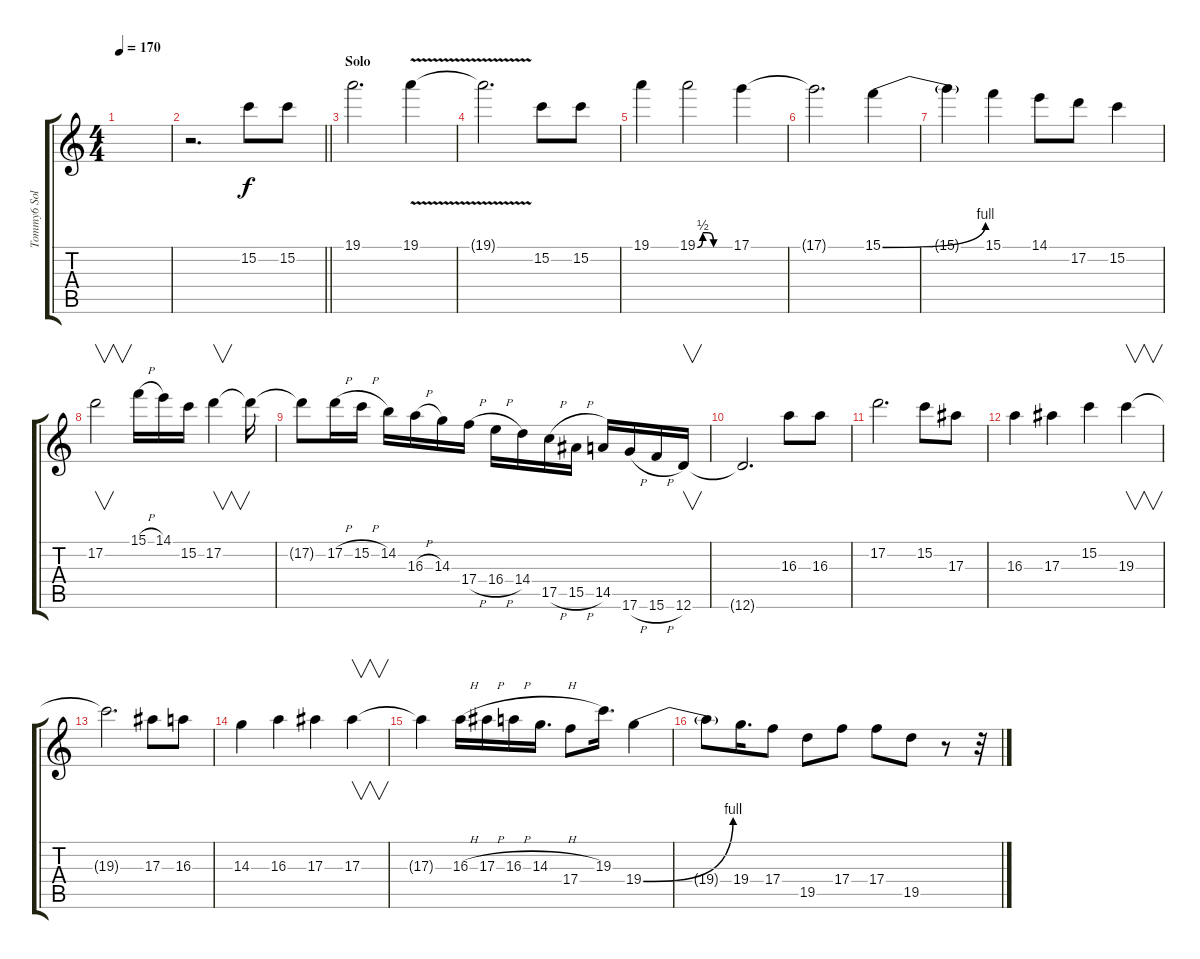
\track ("Tommy6 Solo" "Tommy6 Sol") {instrument distortionguitar}
\staff {score tabs}
\tuning (D4 A3 F3 C3 G2 D2) {hide}
\ts (4 4)
\tempo 170
\clef g2
\ks c
|
\barLineRight lightlight
r.2{d} 15.2.8 15.2.8 |
\section ("" "Solo")
19.1.2{d} 19.1{v}.4 |
19.1{t}.2{d} 15.2.8 15.2.8 |
19.1.4 19.1{be (custom 0 0 10 2 20 2 30 0 60 0)}.2 17.1.4 |
17.1{t}.2{d} 15.1{be (bend 0 0 60 4)}.4 |
15.1{t}.4 15.1.4 14.1.8 17.2.8 15.2.4 |
17.2.2{v} 15.1{h}.16 14.1.16 15.2.16 17.2.4{v} 17.2{t}.16 |
17.2{t}.8 17.2{h}.16 15.2{h}.16 14.2.16 16.3{h}.16 14.3.16 17.4{h}.16 16.4{h}.16 14.4.16 17.5{h}.16 15.5{h}.16 14.5.16 17.6{h}.16 15.6{h}.16 12.6.16{v} |
12.6{t}.2{d} 16.3.8 16.3.8 |
17.2.2{d} 15.2.8 17.3.8 |
16.3.4 17.3.4 15.2.4 19.3.4{v} |
19.3{t}.2{d} 17.3.8 16.3.8 |
14.3.4 16.3.4 17.3.4 17.3.4{v} |
17.3{t}.4 16.3{h}.16 17.3{h}.16 16.3{h}.16 14.3{h}.16{d} 17.4.8 19.3.16{d} 19.4{be (bend 0 0 60 4)}.4 |
19.4{t}.8 19.4.16{d} 17.4.8 19.5.8 17.4.8 17.4.8 19.5.8 r.8 r.32
